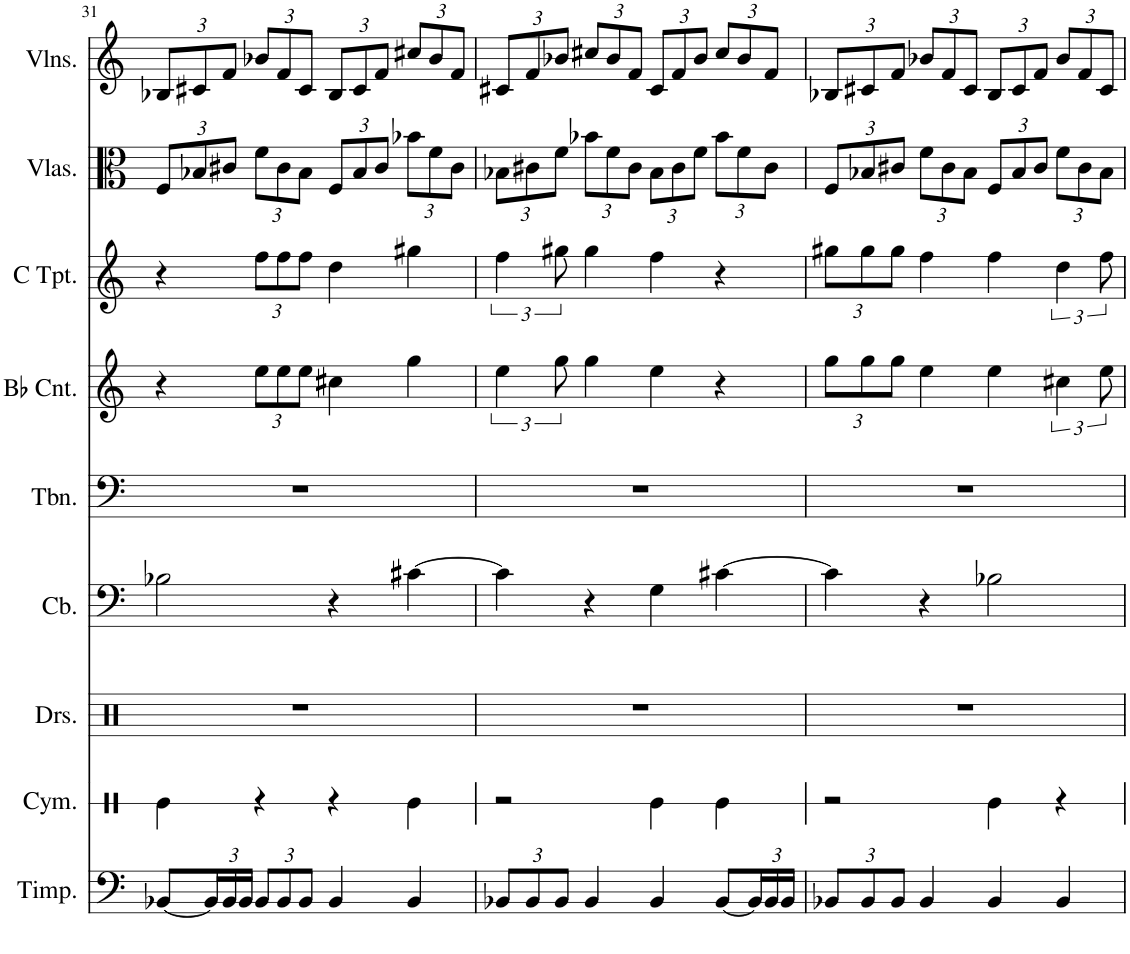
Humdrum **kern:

**kern	**kern	**kern	**kern	**kern	**kern	**kern	**kern	**kern
*part9	*part8	*part7	*part6	*part5	*part4	*part3	*part2	*part1
*staff9	*staff8	*staff7	*staff6	*staff5	*staff4	*staff3	*staff2	*staff1
*I"Timpani, Timpani	*I"Cymbal, Orchestral Cymbal	*I"Drumset, Snare Drum	*I"Contrabass, Bass	*I"Trombone, Trombone	*I"Bb Cornet, Trumpet	*I"C Trumpet, Trumpet	*I"Violas, Shrt.String Ensemble	*I"Violins, Shrt.String Ensemble
*I'Timp.	*I'Cym.	*I'Drs.	*I'Cb.	*I'Tbn.	*I'Bb Cnt.	*I'C Tpt.	*I'Vlas.	*I'Vlns.
!!LO:PB:g=z
*clefF4	*clefX	*clefX	*clefF4	*clefF4	*clefG2	*clefG2	*clefC3	*clefG2
*	*	*	*Trd7c12	*	*Trd1c2	*	*	*
*k[]	*k[]	*k[]	*k[]	*k[]	*k[]	*k[]	*k[]	*k[]
*M4/4	*M4/4	*M4/4	*M4/4	*M4/4	*M4/4	*M4/4	*M4/4	*M4/4
*	*	*	*	*	*	*	*Xbrackettup	*Xbrackettup
=31	=31	=31	=31	=31	=31	=31	=31	=31
[8BB-X/L	4Re\	1r	2B-X\	1r	4r	4r	12F/L	12B-X/L
.	.	.	.	.	.	.	12B-X/	12c#X/
*Xbrackettup	*	*	*	*	*	*	*	*
24BB-/L]	.	.	.	.	.	.	.	.
24BB-/	.	.	.	.	.	.	12c#X/J	12f/J
24BB-/JJ	.	.	.	.	.	.	.	.
*	*	*	*	*	*Xbrackettup	*Xbrackettup	*	*
12BB-/L	4r	.	.	.	12ee\L	12ff\L	12f\L	12b-X/L
12BB-/	.	.	.	.	12ee\	12ff\	12c#\	12f/
12BB-/J	.	.	.	.	12ee\J	12ff\J	12B-\J	12c#/J
4BB-/	4r	.	4r	.	4cc#X\	4dd\	12F/L	12B-/L
.	.	.	.	.	.	.	12B-/	12c#/
.	.	.	.	.	.	.	12c#/J	12f/J
4BB-/	4Re\	.	[4c#X\	.	4gg\	4gg#X\	12b-X\L	12cc#X/L
.	.	.	.	.	.	.	12f\	12b-/
.	.	.	.	.	.	.	12c#\J	12f/J
=32	=32	=32	=32	=32	=32	=32	=32	=32
*	*	*	*	*	*brackettup	*brackettup	*	*
12BB-X/L	2r	1r	4c#\]	1r	6ee\	6ff\	12B-X\L	12c#X/L
12BB-/	.	.	.	.	.	.	12c#X\	12f/
12BB-/J	.	.	.	.	12gg\	12gg#X\	12f\J	12b-X/J
4BB-/	.	.	4r	.	4gg\	4gg#\	12b-X\L	12cc#X/L
.	.	.	.	.	.	.	12f\	12b-/
.	.	.	.	.	.	.	12c#\J	12f/J
4BB-/	4Re\	.	4G\	.	4ee\	4ff\	12B-\L	12c#/L
.	.	.	.	.	.	.	12c#\	12f/
.	.	.	.	.	.	.	12f\J	12b-/J
[8BB-/L	4Re\	.	[4c#X\	.	4r	4r	12b-\L	12cc#/L
.	.	.	.	.	.	.	12f\	12b-/
24BB-/L]	.	.	.	.	.	.	.	.
24BB-/	.	.	.	.	.	.	12c#\J	12f/J
24BB-/JJ	.	.	.	.	.	.	.	.
=33	=33	=33	=33	=33	=33	=33	=33	=33
*	*	*	*	*	*Xbrackettup	*Xbrackettup	*	*
12BB-X/L	2r	1r	4c#\]	1r	12gg\L	12gg#X\L	12F/L	12B-X/L
12BB-/	.	.	.	.	12gg\	12gg#\	12B-X/	12c#X/
12BB-/J	.	.	.	.	12gg\J	12gg#\J	12c#X/J	12f/J
4BB-/	.	.	4r	.	4ee\	4ff\	12f\L	12b-X/L
.	.	.	.	.	.	.	12c#\	12f/
.	.	.	.	.	.	.	12B-\J	12c#/J
4BB-/	4Re\	.	2B-X\	.	4ee\	4ff\	12F/L	12B-/L
.	.	.	.	.	.	.	12B-/	12c#/
.	.	.	.	.	.	.	12c#/J	12f/J
*	*	*	*	*	*brackettup	*brackettup	*	*
4BB-/	4r	.	.	.	6cc#X\	6dd\	12f\L	12b-/L
.	.	.	.	.	.	.	12c#\	12f/
.	.	.	.	.	12ee\	12ff\	12B-\J	12c#/J
=	=	=	=	=	=	=	=	=
*-	*-	*-	*-	*-	*-	*-	*-	*-
